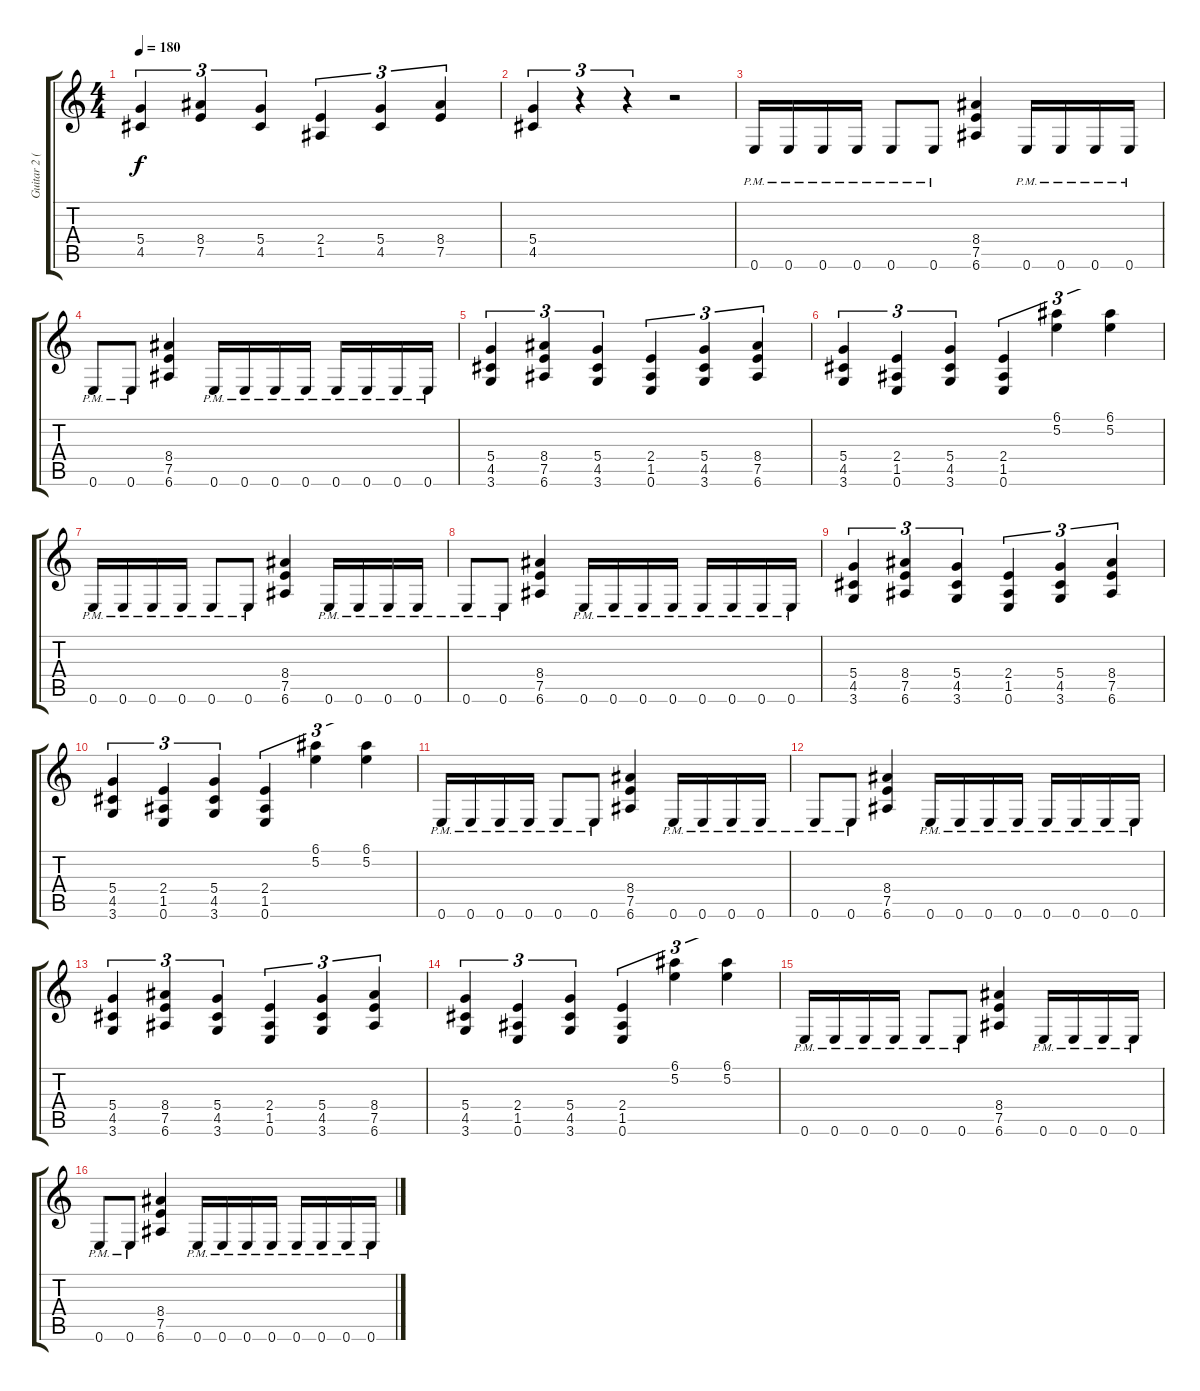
\track ("Guitar 2 (left)" "Guitar 2 (") {instrument distortionguitar}
\staff {score tabs}
\tuning (E4 B3 G3 D3 A2 E2) {hide}
\ts (4 4)
\tempo 180
\clef g2
\ks c
(5.4 4.5).4{tu (3 2) dy f} (8.4 7.5).4{tu (3 2)} (5.4 4.5).4{tu (3 2)} (2.4 1.5).4{tu (3 2)} (5.4 4.5).4{tu (3 2)} (8.4 7.5).4{tu (3 2)} |
(5.4 4.5).4{tu (3 2)} r.4{tu (3 2)} r.4{tu (3 2)} r.2 |
0.6{pm}.16 0.6{pm}.16 0.6{pm}.16 0.6{pm}.16 0.6{pm}.8 0.6{pm}.8 (8.4 7.5 6.6).4 0.6{pm}.16 0.6{pm}.16 0.6{pm}.16 0.6{pm}.16 |
0.6{pm}.8 0.6{pm}.8 (8.4 7.5 6.6).4 0.6{pm}.16 0.6{pm}.16 0.6{pm}.16 0.6{pm}.16 0.6{pm}.16 0.6{pm}.16 0.6{pm}.16 0.6{pm}.16 |
(5.4 4.5 3.6).4{tu (3 2)} (8.4 7.5 6.6).4{tu (3 2)} (5.4 4.5 3.6).4{tu (3 2)} (2.4 1.5 0.6).4{tu (3 2)} (5.4 4.5 3.6).4{tu (3 2)} (8.4 7.5 6.6).4{tu (3 2)} |
(5.4 4.5 3.6).4{tu (3 2)} (2.4 1.5 0.6).4{tu (3 2)} (5.4 4.5 3.6).4{tu (3 2)} (2.4 1.5 0.6).4{tu (3 2)} (6.1 5.2).4{tu (3 2)} (6.1 5.2).4{tu (3 2)} |
0.6{pm}.16 0.6{pm}.16 0.6{pm}.16 0.6{pm}.16 0.6{pm}.8 0.6{pm}.8 (8.4 7.5 6.6).4 0.6{pm}.16 0.6{pm}.16 0.6{pm}.16 0.6{pm}.16 |
0.6{pm}.8 0.6{pm}.8 (8.4 7.5 6.6).4 0.6{pm}.16 0.6{pm}.16 0.6{pm}.16 0.6{pm}.16 0.6{pm}.16 0.6{pm}.16 0.6{pm}.16 0.6{pm}.16 |
(5.4 4.5 3.6).4{tu (3 2)} (8.4 7.5 6.6).4{tu (3 2)} (5.4 4.5 3.6).4{tu (3 2)} (2.4 1.5 0.6).4{tu (3 2)} (5.4 4.5 3.6).4{tu (3 2)} (8.4 7.5 6.6).4{tu (3 2)} |
(5.4 4.5 3.6).4{tu (3 2)} (2.4 1.5 0.6).4{tu (3 2)} (5.4 4.5 3.6).4{tu (3 2)} (2.4 1.5 0.6).4{tu (3 2)} (6.1 5.2).4{tu (3 2)} (6.1 5.2).4{tu (3 2)} |
0.6{pm}.16 0.6{pm}.16 0.6{pm}.16 0.6{pm}.16 0.6{pm}.8 0.6{pm}.8 (8.4 7.5 6.6).4 0.6{pm}.16 0.6{pm}.16 0.6{pm}.16 0.6{pm}.16 |
0.6{pm}.8 0.6{pm}.8 (8.4 7.5 6.6).4 0.6{pm}.16 0.6{pm}.16 0.6{pm}.16 0.6{pm}.16 0.6{pm}.16 0.6{pm}.16 0.6{pm}.16 0.6{pm}.16 |
(5.4 4.5 3.6).4{tu (3 2)} (8.4 7.5 6.6).4{tu (3 2)} (5.4 4.5 3.6).4{tu (3 2)} (2.4 1.5 0.6).4{tu (3 2)} (5.4 4.5 3.6).4{tu (3 2)} (8.4 7.5 6.6).4{tu (3 2)} |
(5.4 4.5 3.6).4{tu (3 2)} (2.4 1.5 0.6).4{tu (3 2)} (5.4 4.5 3.6).4{tu (3 2)} (2.4 1.5 0.6).4{tu (3 2)} (6.1 5.2).4{tu (3 2)} (6.1 5.2).4{tu (3 2)} |
0.6{pm}.16 0.6{pm}.16 0.6{pm}.16 0.6{pm}.16 0.6{pm}.8 0.6{pm}.8 (8.4 7.5 6.6).4 0.6{pm}.16 0.6{pm}.16 0.6{pm}.16 0.6{pm}.16 |
0.6{pm}.8 0.6{pm}.8 (8.4 7.5 6.6).4 0.6{pm}.16 0.6{pm}.16 0.6{pm}.16 0.6{pm}.16 0.6{pm}.16 0.6{pm}.16 0.6{pm}.16 0.6{pm}.16
